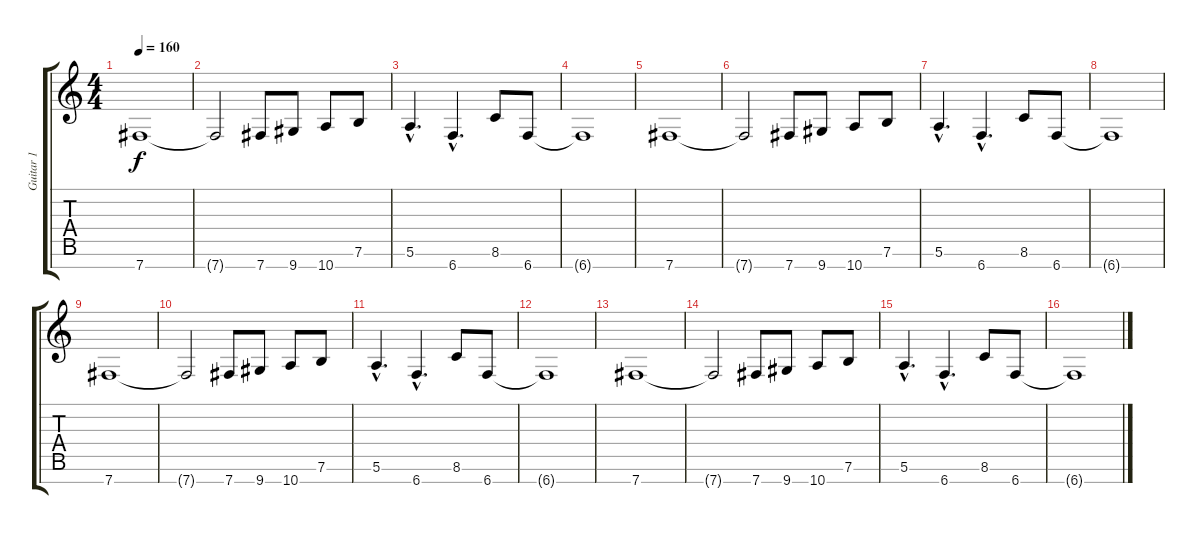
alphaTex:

\track ("Guitar 1" "Guitar 1") {instrument distortionguitar}
\staff {score tabs}
\tuning (E4 B3 G3 D3 A2 E2 B1) {hide}
\ts (4 4)
\section ("" "")
\tempo 160
\clef g2
\ks c
7.7.1{dy f} |
7.7{t}.2 7.7.8 9.7.8 10.7.8 7.6.8 |
5.6{hac}.4{d} 6.7{hac}.4{d} 8.6.8 6.7.8 |
6.7{t}.1 |
7.7.1 |
7.7{t}.2 7.7.8 9.7.8 10.7.8 7.6.8 |
5.6{hac}.4{d} 6.7{hac}.4{d} 8.6.8 6.7.8 |
6.7{t}.1 |
7.7.1 |
7.7{t}.2 7.7.8 9.7.8 10.7.8 7.6.8 |
5.6{hac}.4{d} 6.7{hac}.4{d} 8.6.8 6.7.8 |
6.7{t}.1 |
7.7.1 |
7.7{t}.2 7.7.8 9.7.8 10.7.8 7.6.8 |
5.6{hac}.4{d} 6.7{hac}.4{d} 8.6.8 6.7.8 |
6.7{t}.1
